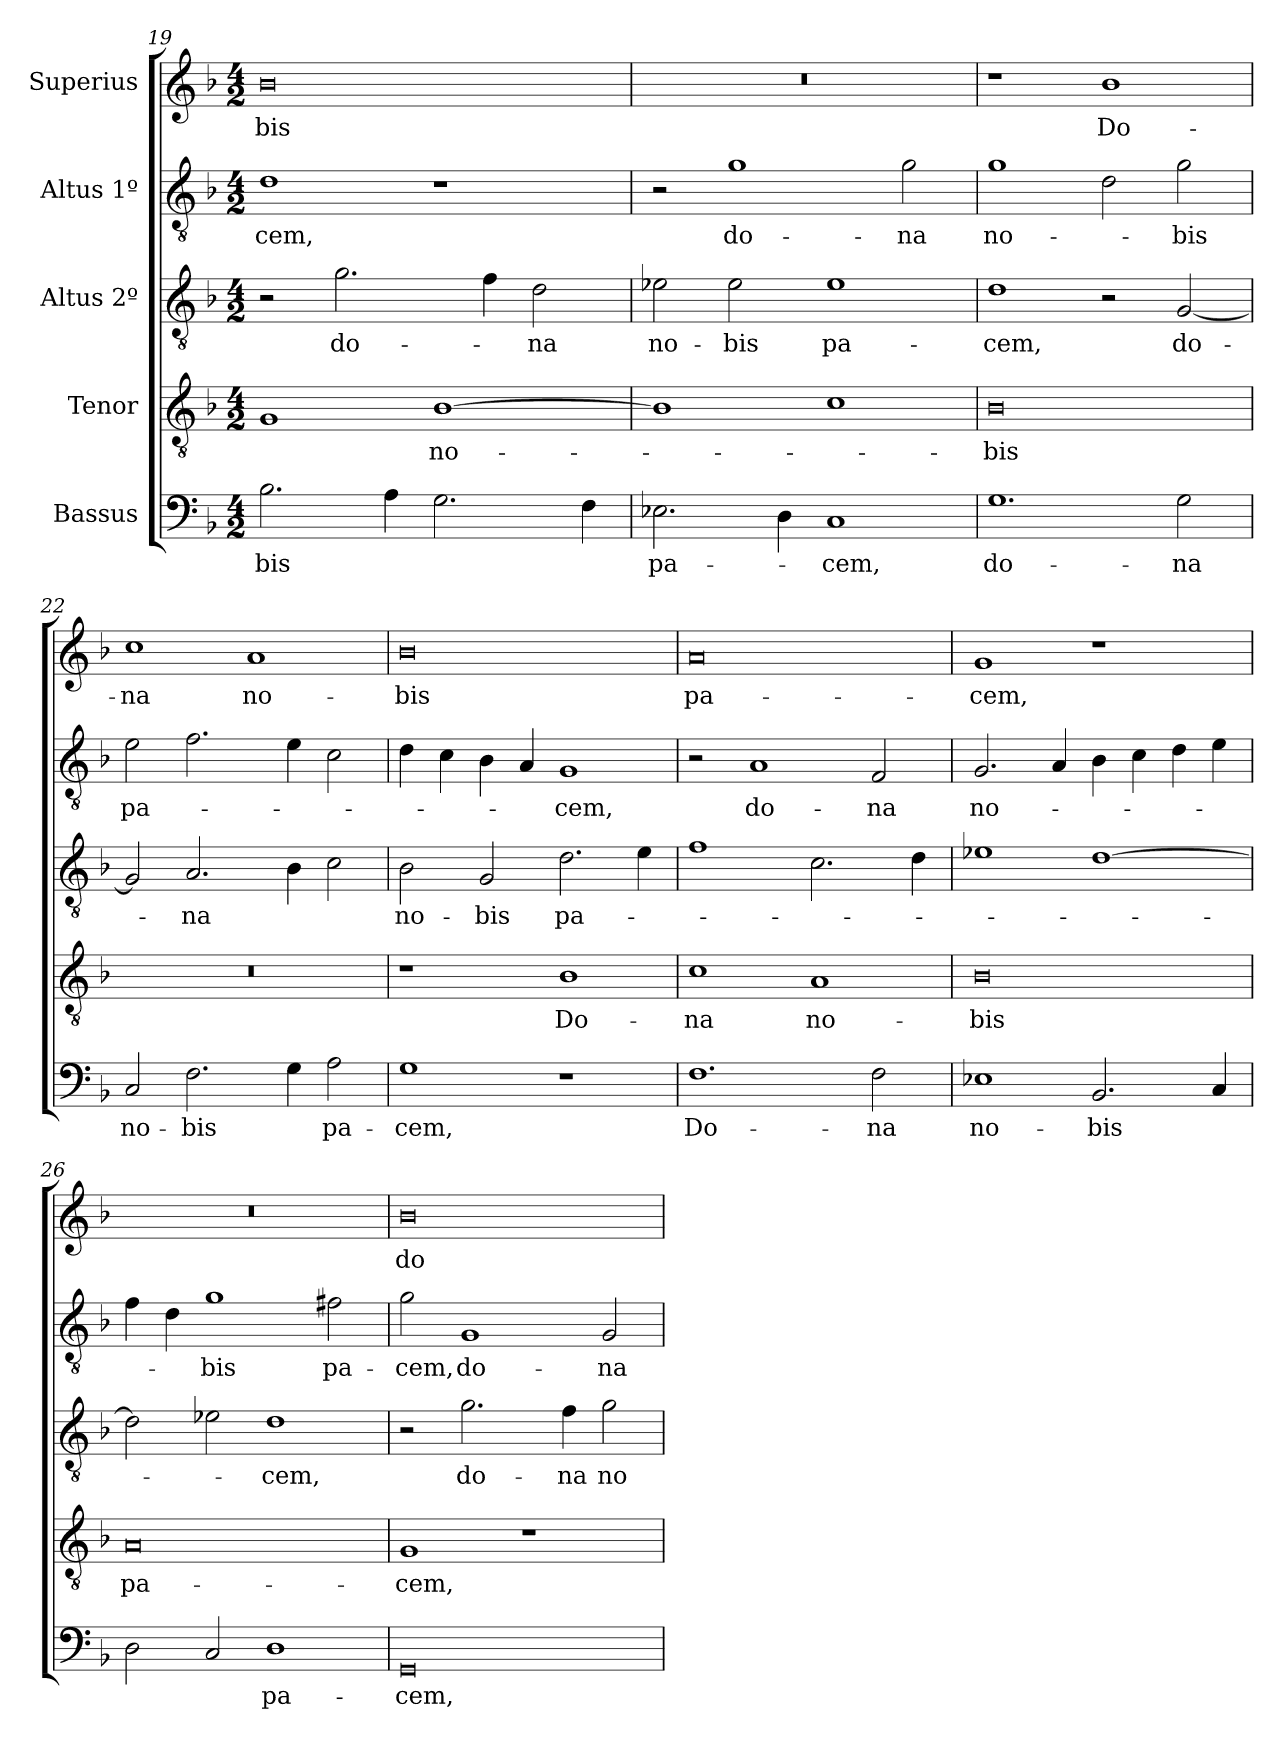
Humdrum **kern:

**kern	**text	**kern	**text	**kern	**text	**kern	**text	**kern	**text
*part5	*part5	*part4	*part4	*part3	*part3	*part2	*part2	*part1	*part1
*staff5	*staff5	*staff4	*staff4	*staff3	*staff3	*staff2	*staff2	*staff1	*staff1
*I"Bassus	*	*I"Tenor	*	*I"Altus 2º	*	*I"Altus 1º	*	*I"Superius	*
*clefF4	*	*clefGv2	*	*clefGv2	*	*clefGv2	*	*clefG2	*
*k[b-]	*	*k[b-]	*	*k[b-]	*	*k[b-]	*	*k[b-]	*
*M4/2	*	*M4/2	*	*M4/2	*	*M4/2	*	*M4/2	*
=19	=19	=19	=19	=19	=19	=19	=19	=19	=19
2.B-\	-bis	1G/	.	2r	.	1d\	-cem,	0b-\	-bis
.	.	.	.	2.g\	do-	.	.	.	.
4A\	.	.	.	.	.	.	.	.	.
2.G\	.	[1B-\	no-	.	.	1r	.	.	.
.	.	.	.	4f\	.	.	.	.	.
.	.	.	.	2d\	-na	.	.	.	.
4F\	.	.	.	.	.	.	.	.	.
=20	=20	=20	=20	=20	=20	=20	=20	=20	=20
2.E-X\	pa-	1B-\]	.	2e-X\	no-	2r	.	0r	.
.	.	.	.	2e-\	-bis	1g\	do-	.	.
4D\	.	.	.	.	.	.	.	.	.
1C/	-cem,	1c\	.	1e-\	pa-	.	.	.	.
.	.	.	.	.	.	2g\	-na	.	.
=21	=21	=21	=21	=21	=21	=21	=21	=21	=21
1.G\	do-	0B-\	-bis	1d\	-cem,	1g\	no-	1r	.
.	.	.	.	2r	.	2d\	.	1b-\	Do-
2G\	-na	.	.	[2G/	do-	2g\	-bis	.	.
=22	=22	=22	=22	=22	=22	=22	=22	=22	=22
2C/	no-	0r	.	2G/]	.	2e\	pa-	1cc\	-na
2.F\	-bis	.	.	2.A/	-na	2.f\	.	.	.
.	.	.	.	.	.	.	.	1a/	no-
4G\	.	.	.	4B-\	.	4e\	.	.	.
2A\	pa-	.	.	2c\	.	2c\	.	.	.
=23	=23	=23	=23	=23	=23	=23	=23	=23	=23
1G\	-cem,	1r	.	2B-\	no-	4d\	.	0b-\	-bis
.	.	.	.	.	.	4c\	.	.	.
.	.	.	.	2G/	-bis	4B-\	.	.	.
.	.	.	.	.	.	4A/	.	.	.
1r	.	1B-\	Do-	2.d\	pa-	1G/	-cem,	.	.
.	.	.	.	4e\	.	.	.	.	.
=24	=24	=24	=24	=24	=24	=24	=24	=24	=24
1.F\	Do-	1c\	-na	1f\	.	2r	.	0a/	pa-
.	.	.	.	.	.	1A/	do-	.	.
.	.	1A/	no-	2.c\	.	.	.	.	.
2F\	-na	.	.	.	.	2F/	-na	.	.
.	.	.	.	4d\	.	.	.	.	.
=25	=25	=25	=25	=25	=25	=25	=25	=25	=25
1E-X\	no-	0B-\	-bis	1e-X\	.	2.G/	no-	1g/	-cem,
.	.	.	.	.	.	4A/	.	.	.
2.BB-/	-bis	.	.	[1d\	.	4B-\	.	1r	.
.	.	.	.	.	.	4c\	.	.	.
.	.	.	.	.	.	4d\	.	.	.
4C/	.	.	.	.	.	4e\	.	.	.
=26	=26	=26	=26	=26	=26	=26	=26	=26	=26
2D\	.	0A/	pa-	2d\]	.	4f\	.	0r	.
.	.	.	.	.	.	4d\	.	.	.
2C/	.	.	.	2e-X\	.	1g\	-bis	.	.
1D\	pa-	.	.	1d\	-cem,	.	.	.	.
.	.	.	.	.	.	2f#X\	pa-	.	.
=27	=27	=27	=27	=27	=27	=27	=27	=27	=27
0GG/	-cem,	1G/	-cem,	2r	.	2g\	-cem,	0b-\	do-
.	.	.	.	2.g\	do-	1G/	do-	.	.
.	.	1r	.	.	.	.	.	.	.
.	.	.	.	4f\	-na	.	.	.	.
.	.	.	.	2g\	no-	2G/	-na	.	.
=	=	=	=	=	=	=	=	=	=
*-	*-	*-	*-	*-	*-	*-	*-	*-	*-
